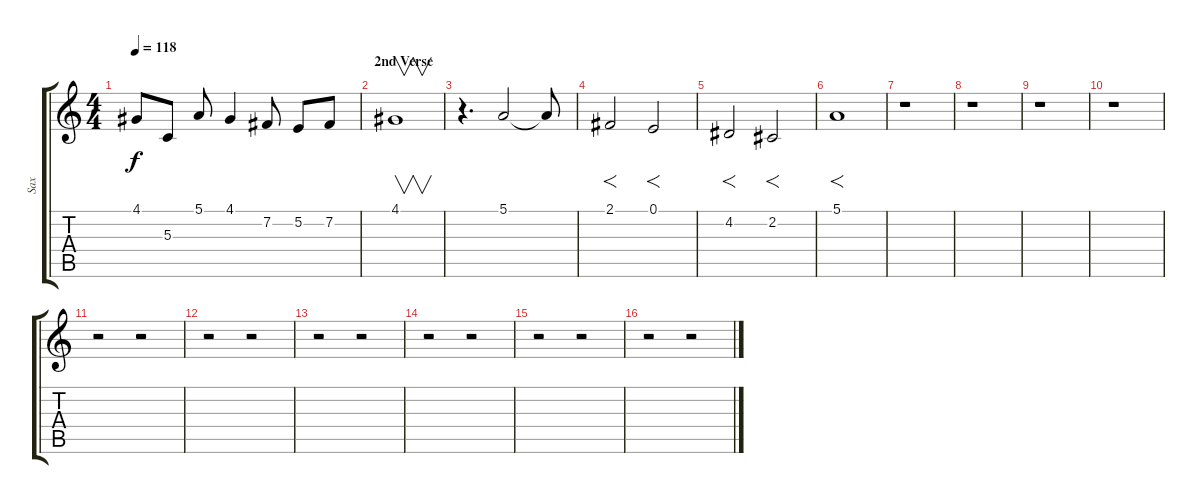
\track ("Sax" "Sax") {instrument altosax}
\staff {score tabs}
\tuning (E4 B3 G3 D3 A2 E2) {hide}
\ts (4 4)
\tempo 118
\clef g2
\ks c
4.1.8{dy f} 5.3.8 5.1.8 4.1.4 7.2.8 5.2.8 7.2.8 |
\section ("" "2nd Verse")
4.1.1{v} |
r.4{d} 5.1.2 5.1{t}.8 |
2.1.2{f} 0.1.2{f} |
4.2.2{f} 2.2.2{f} |
5.1.1{f} |
r.1 |
r.1 |
r.1 |
r.1 |
r.2 r.2 |
r.2 r.2 |
r.2 r.2 |
r.2 r.2 |
r.2 r.2 |
r.2 r.2
